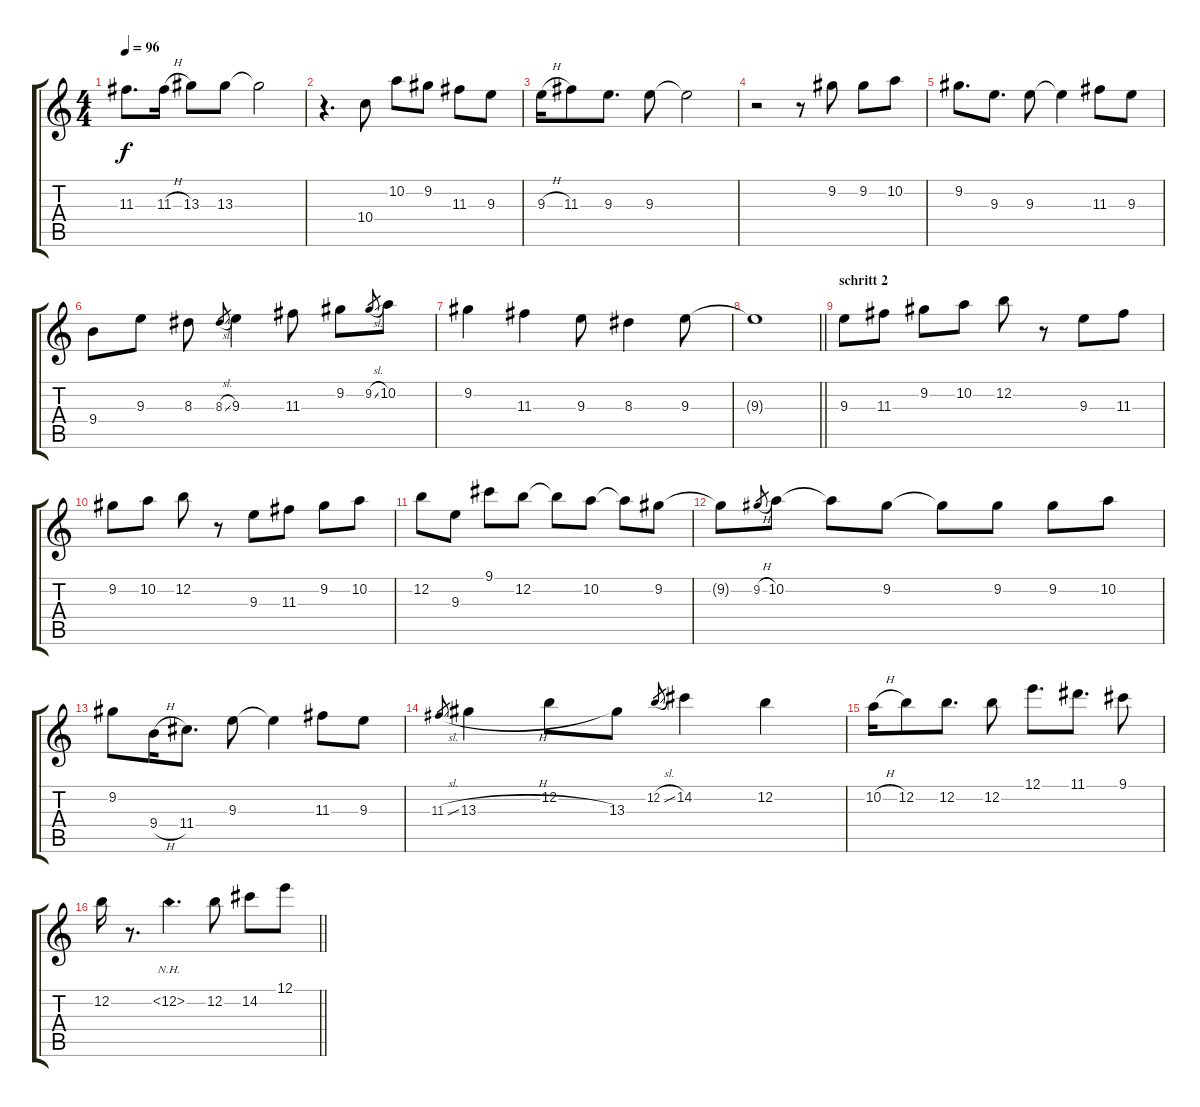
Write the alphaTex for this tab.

\track "" {instrument acousticguitarsteel}
\staff {score tabs}
\tuning (E4 B3 G3 D3 A2 E2) {hide}
\ts (4 4)
\tempo 96
\clef g2
\ks c
11.3.8{d dy f} 11.3{h}.16 13.3.8 13.3.8 13.3{t}.2 |
r.4{d} 10.4.8 10.2.8 9.2.8 11.3.8 9.3.8 |
9.3{h}.16 11.3.8 9.3.8{d} 9.3.8 9.3{t}.2 |
r.2 r.8 9.2.8 9.2.8 10.2.8 |
9.2.8{d} 9.3.8{d} 9.3.8 9.3{t}.4 11.3.8 9.3.8 |
9.4.8 9.3.8 8.3.8 8.3{sl}.8{gr} 9.3.4 11.3.8 9.2.8 9.2{sl}.8{gr} 10.2.8 |
9.2.4 11.3.4 9.3.8 8.3.4 9.3.8 |
\barLineRight lightlight
9.3{t}.1 |
\section ("" "schritt 2")
9.3.8 11.3.8 9.2.8 10.2.8 12.2.8 r.8 9.3.8 11.3.8 |
9.2.8 10.2.8 12.2.8 r.8 9.3.8 11.3.8 9.2.8 10.2.8 |
12.2.8 9.3.8 9.1.8 12.2.8 12.2{t}.8 10.2.8 10.2{t}.8 9.2.8 |
9.2{t}.8 9.2{h}.8{gr} 10.2.8 10.2{t}.8 9.2.8 9.2{t}.8 9.2.8 9.2.8 10.2.8 |
9.2.8 9.4{h}.16 11.4.8{d} 9.3.8 9.3{t}.4 11.3.8 9.3.8 |
11.3{sl}.8{gr} 13.3{h}.4 12.2.8 13.3.8 12.2{sl}.8{gr} 14.2.4 12.2.4 |
10.2{h}.16 12.2.8 12.2.8{d} 12.2.8 12.1.8{d} 11.1.8{d} 9.1.8 |
\barLineRight lightlight
12.2.16 r.8{d} 12.2{nh}.4{d} 12.2.8 14.2.8 12.1.8
